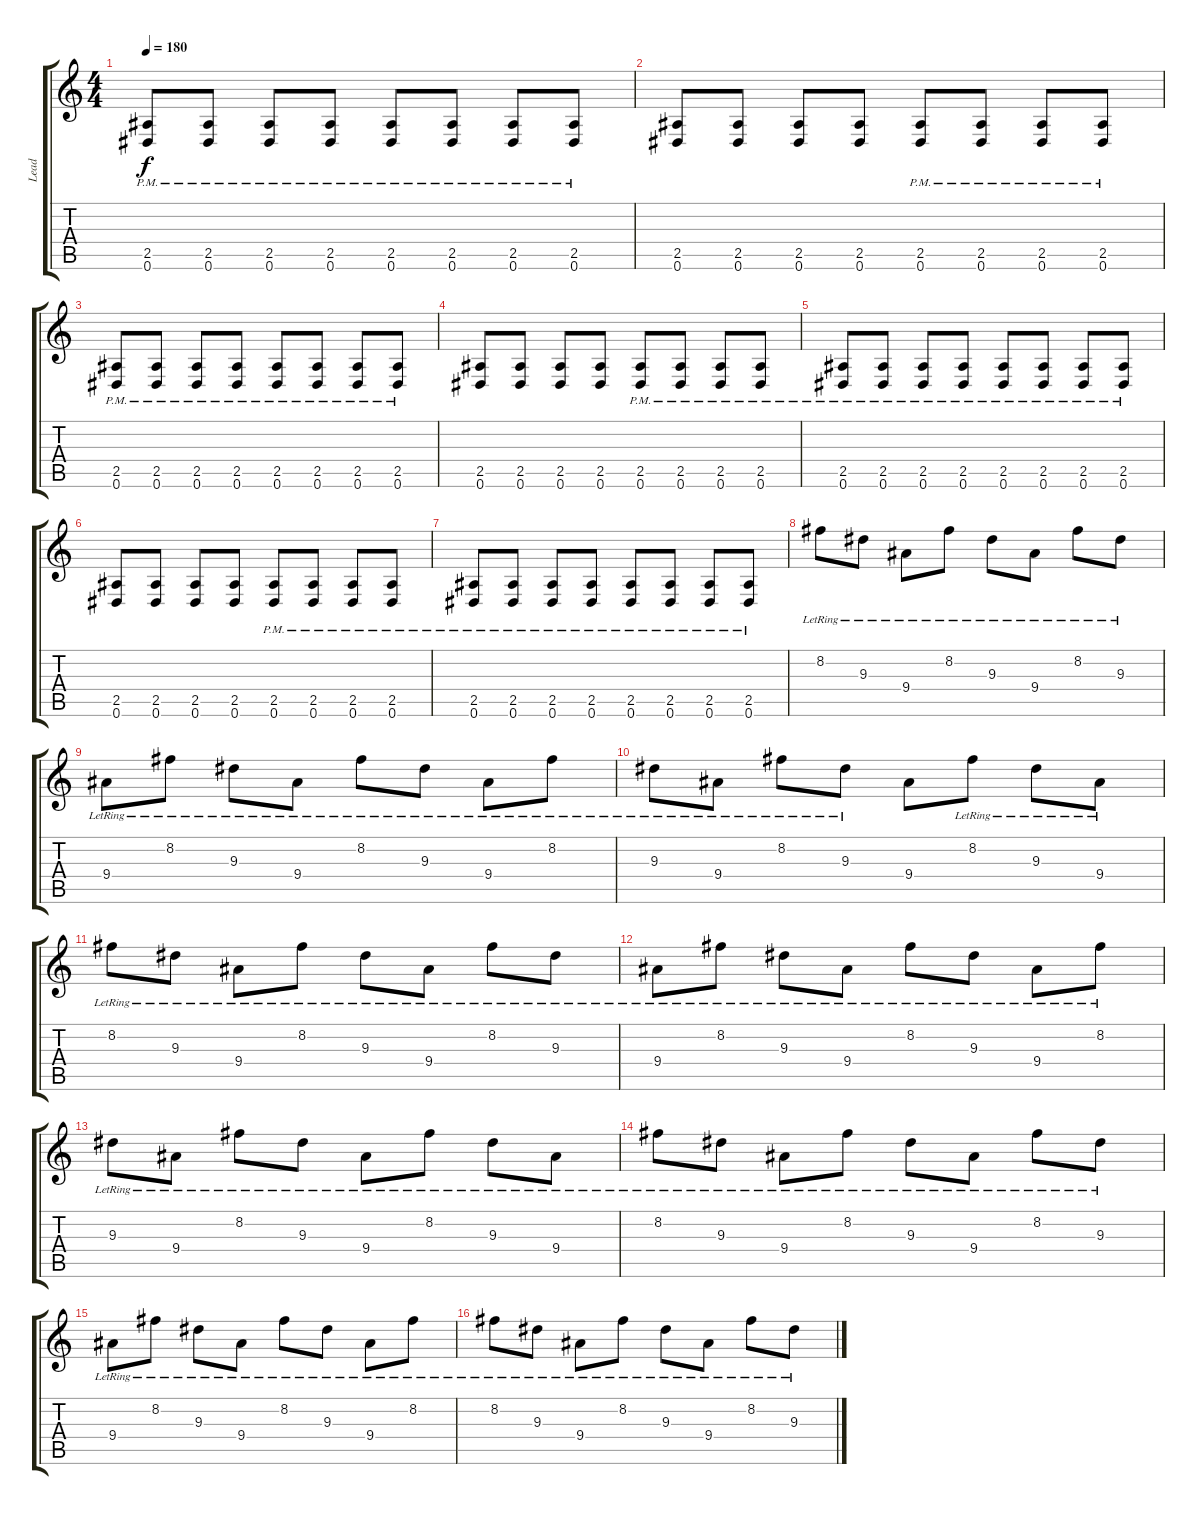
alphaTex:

\track ("Lead" "Lead") {instrument overdrivenguitar}
\staff {score tabs}
\tuning (Eb4 Bb3 Gb3 Db3 Ab2 Eb2) {hide}
\ts (4 4)
\tempo 180
\clef g2
\ks c
(2.5{pm} 0.6{pm}).8{dy f} (2.5{pm} 0.6{pm}).8 (2.5{pm} 0.6{pm}).8 (2.5{pm} 0.6{pm}).8 (2.5{pm} 0.6{pm}).8 (2.5{pm} 0.6{pm}).8 (2.5{pm} 0.6{pm}).8 (2.5{pm} 0.6{pm}).8 |
(2.5 0.6).8 (2.5 0.6).8 (2.5 0.6).8 (2.5 0.6).8 (2.5{pm} 0.6{pm}).8 (2.5{pm} 0.6{pm}).8 (2.5{pm} 0.6{pm}).8 (2.5{pm} 0.6{pm}).8 |
(2.5{pm} 0.6{pm}).8 (2.5{pm} 0.6{pm}).8 (2.5{pm} 0.6{pm}).8 (2.5{pm} 0.6{pm}).8 (2.5{pm} 0.6{pm}).8 (2.5{pm} 0.6{pm}).8 (2.5{pm} 0.6{pm}).8 (2.5{pm} 0.6{pm}).8 |
(2.5 0.6).8 (2.5 0.6).8 (2.5 0.6).8 (2.5 0.6).8 (2.5{pm} 0.6{pm}).8 (2.5{pm} 0.6{pm}).8 (2.5{pm} 0.6{pm}).8 (2.5{pm} 0.6{pm}).8 |
(2.5{pm} 0.6{pm}).8 (2.5{pm} 0.6{pm}).8 (2.5{pm} 0.6{pm}).8 (2.5{pm} 0.6{pm}).8 (2.5{pm} 0.6{pm}).8 (2.5{pm} 0.6{pm}).8 (2.5{pm} 0.6{pm}).8 (2.5{pm} 0.6{pm}).8 |
(2.5 0.6).8 (2.5 0.6).8 (2.5 0.6).8 (2.5 0.6).8 (2.5{pm} 0.6{pm}).8 (2.5{pm} 0.6{pm}).8 (2.5{pm} 0.6{pm}).8 (2.5{pm} 0.6{pm}).8 |
(2.5{pm} 0.6{pm}).8 (2.5{pm} 0.6{pm}).8 (2.5{pm} 0.6{pm}).8 (2.5{pm} 0.6{pm}).8 (2.5{pm} 0.6{pm}).8 (2.5{pm} 0.6{pm}).8 (2.5{pm} 0.6{pm}).8 (2.5{pm} 0.6{pm}).8 |
8.2{lr}.8 9.3{lr}.8 9.4{lr}.8 8.2{lr}.8 9.3{lr}.8 9.4{lr}.8 8.2{lr}.8 9.3{lr}.8 |
9.4{lr}.8 8.2{lr}.8 9.3{lr}.8 9.4{lr}.8 8.2{lr}.8 9.3{lr}.8 9.4{lr}.8 8.2{lr}.8 |
9.3{lr}.8 9.4{lr}.8 8.2{lr}.8 9.3{lr}.8 9.4.8 8.2{lr}.8 9.3{lr}.8 9.4{lr}.8 |
8.2{lr}.8 9.3{lr}.8 9.4{lr}.8 8.2{lr}.8 9.3{lr}.8 9.4{lr}.8 8.2{lr}.8 9.3{lr}.8 |
9.4{lr}.8 8.2{lr}.8 9.3{lr}.8 9.4{lr}.8 8.2{lr}.8 9.3{lr}.8 9.4{lr}.8 8.2{lr}.8 |
9.3{lr}.8 9.4{lr}.8 8.2{lr}.8 9.3{lr}.8 9.4{lr}.8 8.2{lr}.8 9.3{lr}.8 9.4{lr}.8 |
8.2{lr}.8 9.3{lr}.8 9.4{lr}.8 8.2{lr}.8 9.3{lr}.8 9.4{lr}.8 8.2{lr}.8 9.3{lr}.8 |
9.4{lr}.8 8.2{lr}.8 9.3{lr}.8 9.4{lr}.8 8.2{lr}.8 9.3{lr}.8 9.4{lr}.8 8.2{lr}.8 |
8.2{lr}.8 9.3{lr}.8 9.4{lr}.8 8.2{lr}.8 9.3{lr}.8 9.4{lr}.8 8.2{lr}.8 9.3{lr}.8
